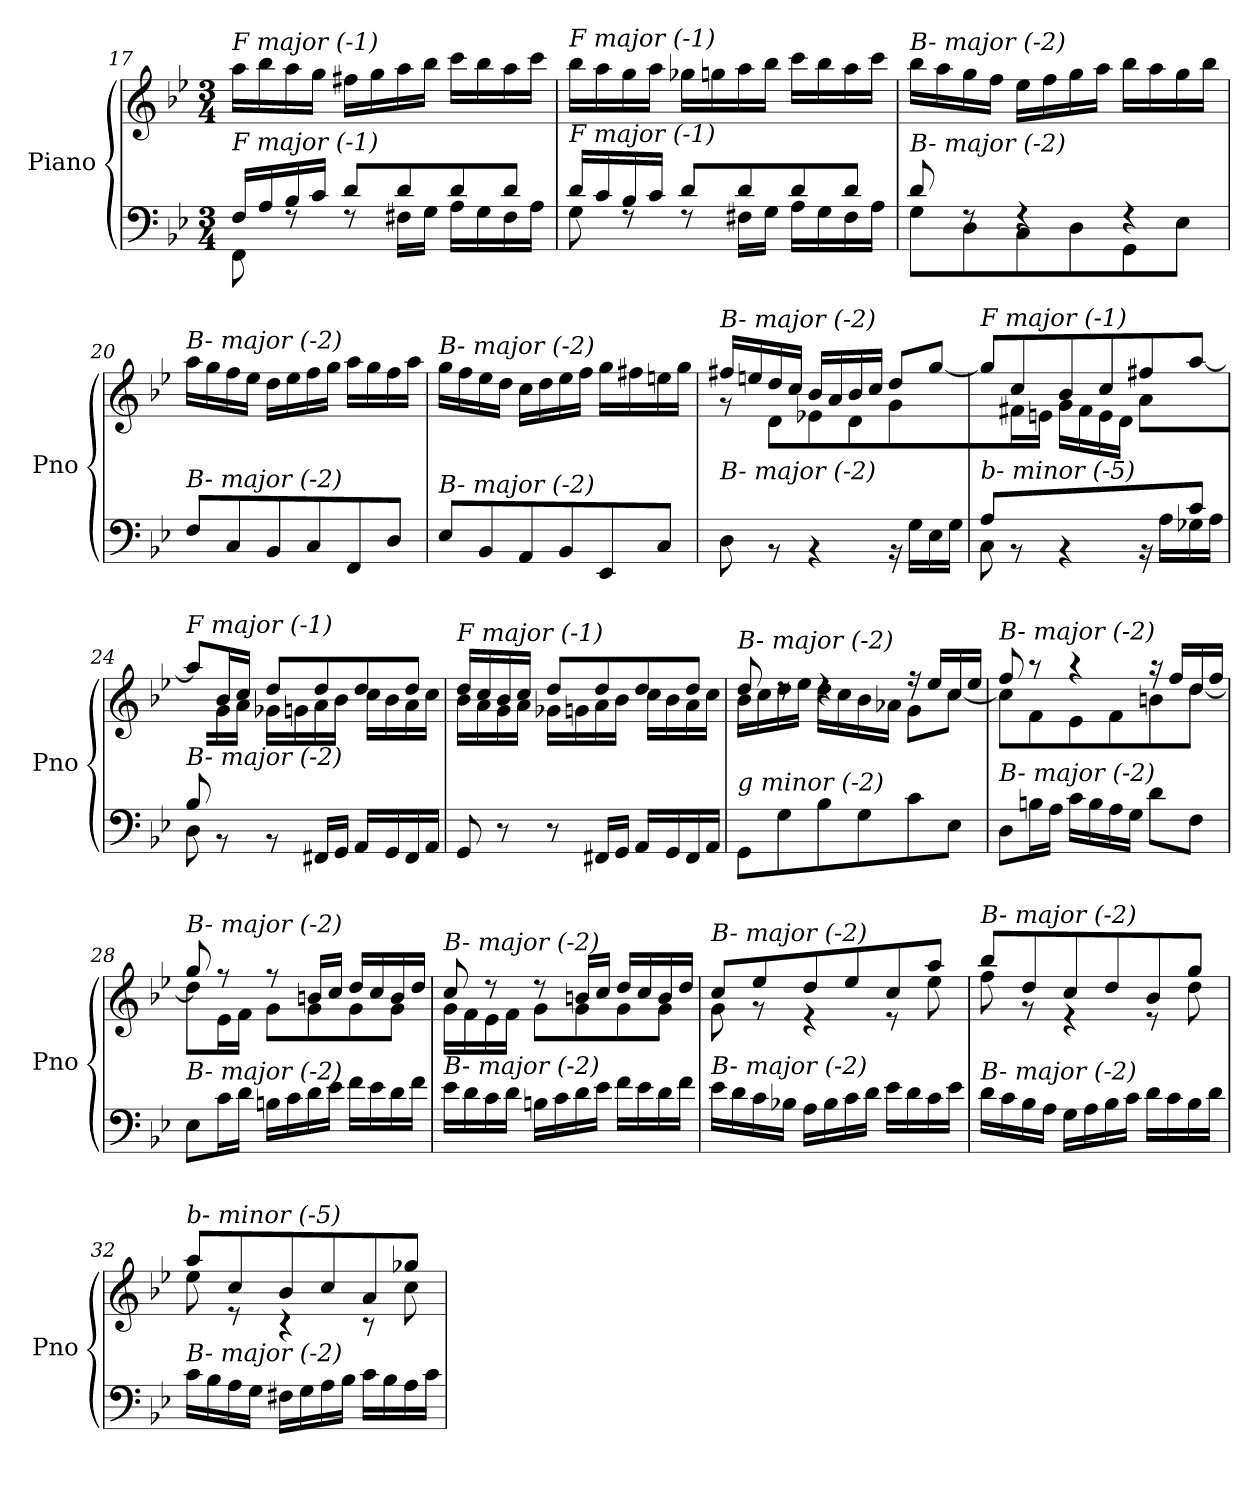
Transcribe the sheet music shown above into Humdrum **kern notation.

**kern	**kern
*part1	*part1
*staff2	*staff1
*I"Piano	*
*I'Pno	*
!!LO:LB:g=z
*clefF4	*clefG2
*k[b-e-]	*k[b-e-]
*M3/4	*M3/4
=17	=17
*^	*
!	!	!LO:TX:i:t=F major (-1)
!LO:TX:i:t=F major (-1)	!	!
16F/LL	8FF\	16aa\LL
16A/	.	16bb-\
16B-/	8rF	16aa\
16c/JJ	.	16gg\JJ
8d/L	8rF	16ff#Xi\LL
.	.	16gg\
8d/	16F#X\LL	16aa\
.	16G\JJ	16bb-\JJ
8d/	16A\LL	16ccc\LL
.	16G\	16bb-\
8d/J	16F#\	16aa\
.	16A\JJ	16ccc\JJ
=18	=18	=18
!	!	!LO:TX:i:t=F major (-1)
!LO:TX:i:t=F major (-1)	!	!
16d/LL	8G\	16bb-\LL
16c/	.	16aa\
16B-/	8rF	16gg\
16c/JJ	.	16aa\JJ
8d/L	8rF	16gg-Xj\LL
.	.	16gg\
8d/	16F#X\LL	16aa\
.	16G\JJ	16bb-\JJ
8d/	16A\LL	16ccc\LL
.	16G\	16bb-\
8d/J	16F#\	16aa\
.	16A\JJ	16ccc\JJ
=19	=19	=19
!	!	!LO:TX:i:t=B- major (-2)
!LO:TX:i:t=B- major (-2)	!	!
8d/	8G\L	16bb-\LL
.	.	16aa\
8rF	8D\	16gg\
.	.	16ff\JJ
4rF	8C\	16ee-\LL
.	.	16ff\
.	8D\	16gg\
.	.	16aa\JJ
4rF	8GG\	16bb-\LL
.	.	16aa\
.	8E-\J	16gg\
.	.	16bb-\JJ
*v	*v	*
!!LO:PB:g=z
=20	=20
!	!LO:TX:i:t=B- major (-2)
!LO:TX:i:t=B- major (-2)	!
8F/L	16aa\LL
.	16gg\
8C/	16ff\
.	16ee-\JJ
8BB-/	16dd\LL
.	16ee-\
8C/	16ff\
.	16gg\JJ
8FF/	16aa\LL
.	16gg\
8D/J	16ff\
.	16aa\JJ
!!LO:LB:g=z
=21	=21
!	!LO:TX:i:t=B- major (-2)
!LO:TX:i:t=B- major (-2)	!
8E-/L	16gg\LL
.	16ff\
8BB-/	16ee-\
.	16dd\JJ
8AA/	16cc\LL
.	16dd\
8BB-/	16ee-\
.	16ff\JJ
8EE-/	16gg\LL
.	16ff#Xi\
8C/J	16een\
.	16gg\JJ
=22	=22
*^	*^
!	!	!LO:TX:i:t=B- major (-2)	!
!LO:TX:i:t=B- major (-2)	!	!	!
2ryy	8D\	16ff#Xi/LL	8rg
.	.	16een/	.
.	8rBB	16dd/	8d\L
.	.	16cc/JJ	.
.	4rBB	16b-/LL	8e-X\
.	.	16a/	.
.	.	16b-/	8d\
.	.	16cc/JJ	.
8ryy	16rBB	8dd/L	8g\
.	16G\LL	.	.
8B-/J	16E-\	[8gg/J	8ryy
.	16G\JJ	.	.
=23	=23	=23	=23
!	!	!LO:TX:i:t=F major (-1)	!
!LO:TX:i:t=b- minor (-5)	!	!	!
8A/L	8C\	8gg/L]	8ryy
2ryy	8rBB	8cc/	16f#X\L
.	.	.	16en\JJ
.	4rBB	8b-/	16g\LL
.	.	.	16f#\
.	.	8cc/	16e\
.	.	.	16d\JJ
.	16rBB	8ff#X/	8a\L
.	16A\LL	.	.
8c/J	16G-Xj\	[8aa/J	8ryy
.	16A\JJ	.	.
!!LO:LB:g=z	!!
=24	=24	=24	=24
!	!	!LO:TX:i:t=F major (-1)	!
!LO:TX:i:t=B- major (-2)	!	!	!
8B-/L	8D\	8aa/L]	8ryy
2ryy	8rBB	16b-/L	16g\L
.	.	16cc/JJ	16a\JJ
.	8rBB	8dd/L	16g-Xj\LL
.	.	.	16g\
.	16FF#X/LL	8dd/	16a\
.	16GG/JJ	.	16b-\JJ
.	16AA/LL	8dd/	16cc\LL
.	16GG/	.	16b-\
8ryy	16FF#/	8dd/J	16a\
.	16AA/JJ	.	16cc\JJ
!!LO:LB:g=z	!!
=25	=25	=25	=25
!	!	!LO:TX:i:t=F major (-1)	!
!LO:TX:i:t=g minor (-2)	!	!	!
*v	*v	*	*
8GG/	16dd/LL	16b-\LL
.	16cc/	16a\
8r	16b-/	16g\
.	16cc/JJ	16a\JJ
8r	8dd/L	16g-Xj\LL
.	.	16g\
16FF#X/LL	8dd/	16a\
16GG/JJ	.	16b-\JJ
16AA/LL	8dd/	16cc\LL
16GG/	.	16b-\
16FF#/	8dd/J	16a\
16AA/JJ	.	16cc\JJ
=26	=26	=26
!	!LO:TX:i:t=B- major (-2)	!
!LO:TX:i:t=g minor (-2)	!	!
8GG\L	8dd/	16b-\LL
.	.	16cc\
8G\	8rdd	16dd\
.	.	16ee-\JJ
8B-\	4rdd	16dd\LL
.	.	16cc\
8G\	.	16b-\
.	.	16a-X\JJ
8c\	16r	8g\L
.	16ee-/LL	.
8E-\J	16cc/	[8cc\J
.	16ee-/JJ	.
=27	=27	=27
!	!LO:TX:i:t=B- major (-2)	!
!LO:TX:i:t=B- major (-2)	!	!
8D\L	8ff/	8cc\L]
16Bn\L	8r	8f\
16A\JJ	.	.
16c\LL	4r	8e-\
16B\	.	.
16A\	.	8f\
16G\JJ	.	.
8d\L	16r	8bn\
.	16ff/LL	.
8F\J	16dd/	[8dd\J
.	16ff/JJ	.
!!LO:LB:g=z	!!
=28	=28	=28
!	!LO:TX:i:t=B- major (-2)	!
!LO:TX:i:t=B- major (-2)	!	!
8E-\L	8gg/	8dd\L]
16c\L	8r	16e-\L
16d\JJ	.	16f\JJ
16Bn\LL	8r	8g\L
16c\	.	.
16d\	16bn/LL	8g\
16e-\JJ	16cc/JJ	.
16f\LL	16dd/LL	8g\
16e-\	16cc/	.
16d\	16b/	8g\J
16f\JJ	16dd/JJ	.
!!LO:LB:g=z	!!
=29	=29	=29
!	!LO:TX:i:t=B- major (-2)	!
!LO:TX:i:t=B- major (-2)	!	!
16e-\LL	8cc/	16g\LL
16d\	.	16f\
16c\	8r	16e-\
16d\JJ	.	16f\JJ
16Bn\LL	8r	8g\L
16c\	.	.
16d\	16bn/LL	8g\
16e-\JJ	16cc/JJ	.
16f\LL	16dd/LL	8g\
16e-\	16cc/	.
16d\	16b/	8g\J
16f\JJ	16dd/JJ	.
=30	=30	=30
!	!LO:TX:i:t=B- major (-2)	!
!LO:TX:i:t=B- major (-2)	!	!
16e-\LL	8cc/L	8g\
16d\	.	.
16c\	8ee-/	8r
16B-X\JJ	.	.
16A\LL	8dd/	4r
16B-\	.	.
16c\	8ee-/	.
16d\JJ	.	.
16e-\LL	8cc/	8r
16d\	.	.
16c\	8aa/J	8ee-\
16e-\JJ	.	.
=31	=31	=31
!	!LO:TX:i:t=B- major (-2)	!
!LO:TX:i:t=B- major (-2)	!	!
16d\LL	8bb-/L	8ff\
16c\	.	.
16B-\	8dd/	8r
16A\JJ	.	.
16G\LL	8cc/	4r
16A\	.	.
16B-\	8dd/	.
16c\JJ	.	.
16d\LL	8b-/	8r
16c\	.	.
16B-\	8gg/J	8dd\
16d\JJ	.	.
!!LO:PB:g=z	!!
=32	=32	=32
!	!LO:TX:i:t=b- minor (-5)	!
!LO:TX:i:t=B- major (-2)	!	!
16c\LL	8aa/L	8ee-\
16B-\	.	.
16A\	8cc/	8r
16G\JJ	.	.
16F#Xi\LL	8b-/	4r
16G\	.	.
16A\	8cc/	.
16B-\JJ	.	.
16c\LL	8a/	8r
16B-\	.	.
16A\	8gg-Xj/J	8cc\
16c\JJ	.	.
*	*v	*v
=	=
*-	*-
